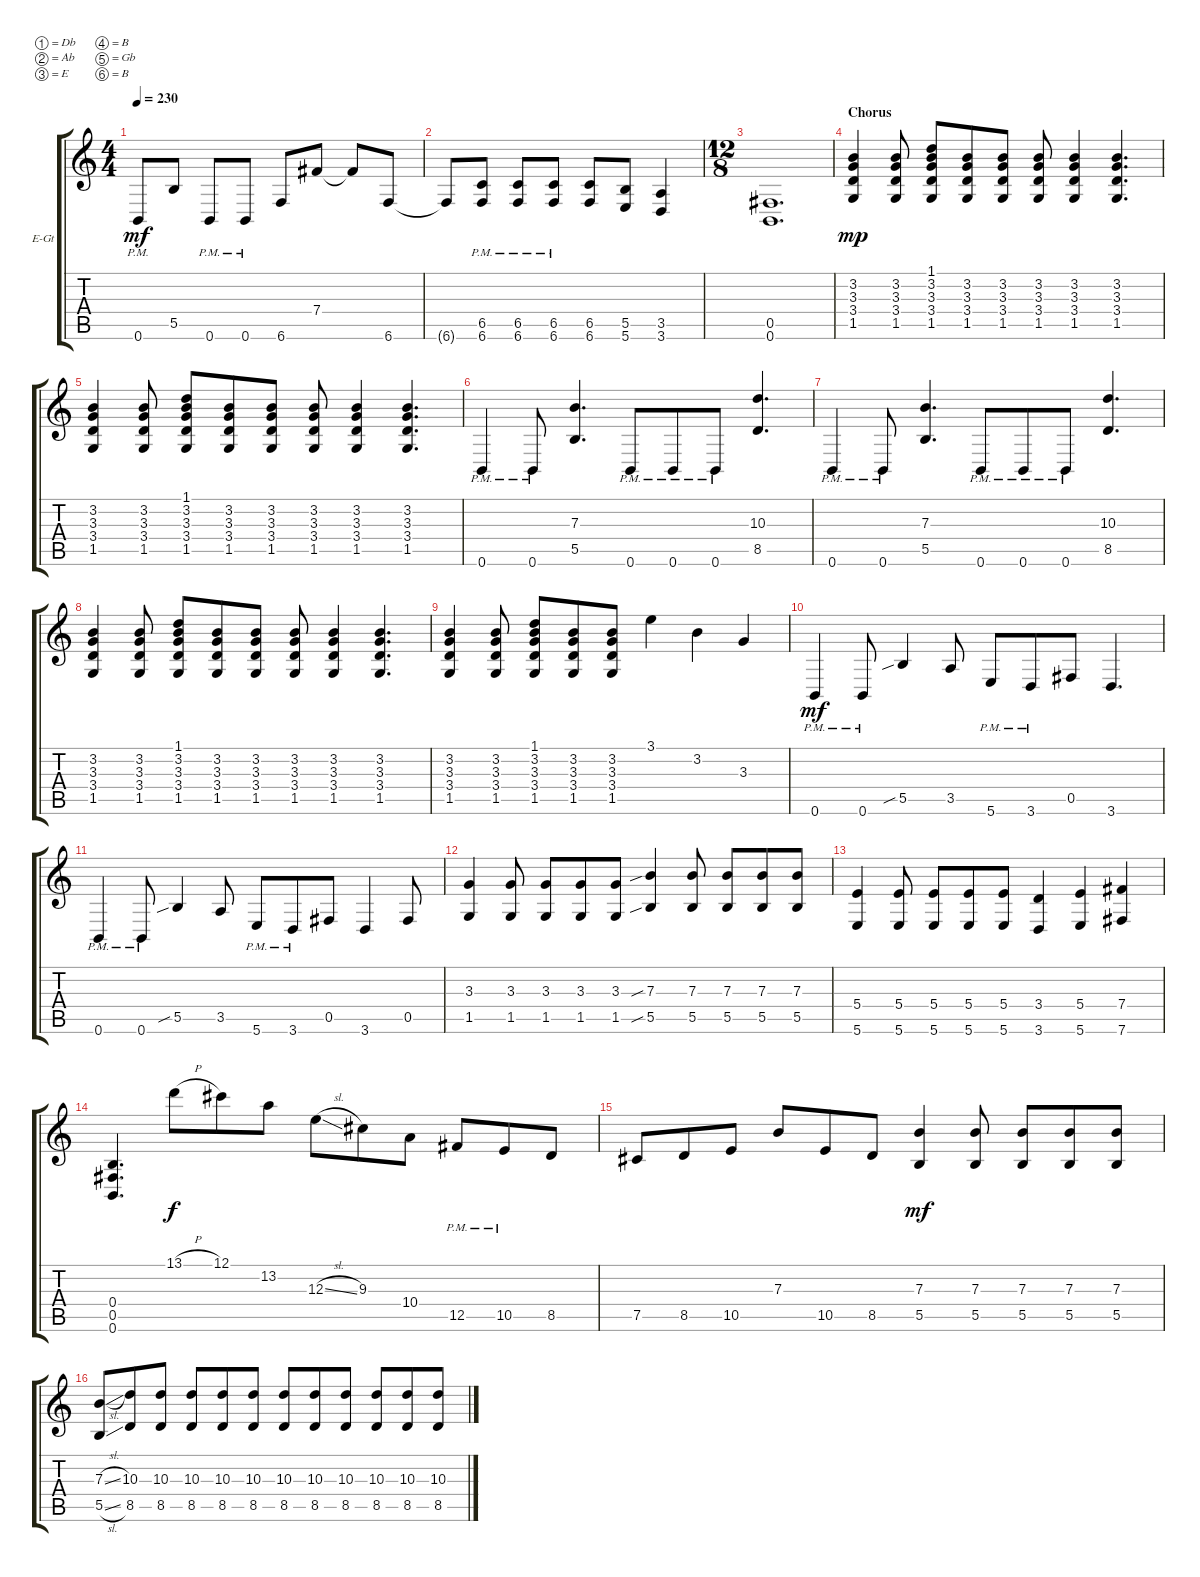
\bracketExtendMode groupsimilarinstruments
\firstSystemTrackNameOrientation horizontal
\otherSystemsTrackNameOrientation horizontal
\track ("Electric Guitar 1" "E-Gt") {instrument distortionguitar}
\staff {score tabs}
\tuning (Db4 Ab3 E3 B2 Gb2 B1)
\ts (4 4)
\tempo 230
\clef g2
\ks c
0.6{pm}.8{dy mf} 5.5.8 0.6{pm}.8 0.6{pm}.8 6.6.8 7.4.8 7.4{t}.8 6.6.8 |
6.6{t}.8 (6.6{pm} 6.5{pm}).8 (6.5{pm} 6.6{pm}).8 (6.5{pm} 6.6{pm}).8 (6.6 6.5).8 (5.6 5.5).8 (3.6 3.5).4 |
\ts (12 8)
(0.6 0.5).1{d} |
\section ("" "Chorus")
(3.4 1.5 3.3 3.2).4{dy mp} (3.4 1.5 3.3 3.2).8 (3.4 1.5 3.3 3.2 1.1).8 (3.4 1.5 3.3 3.2).8 (3.4 1.5 3.3 3.2).8 (3.4 1.5 3.3 3.2).8 (3.4 1.5 3.3 3.2).4 (3.4 1.5 3.3 3.2).4{d} |
(3.4 1.5 3.3 3.2).4 (3.4 1.5 3.3 3.2).8 (3.4 1.5 3.3 3.2 1.1).8 (3.4 1.5 3.3 3.2).8 (3.4 1.5 3.3 3.2).8 (3.4 1.5 3.3 3.2).8 (3.4 1.5 3.3 3.2).4 (3.4 1.5 3.3 3.2).4{d} |
0.6{pm}.4 0.6{pm}.8 (5.5 7.3).4{d} 0.6{pm}.8 0.6{pm}.8 0.6{pm}.8 (8.5 10.3).4{d} |
0.6{pm}.4 0.6{pm}.8 (5.5 7.3).4{d} 0.6{pm}.8 0.6{pm}.8 0.6{pm}.8 (8.5 10.3).4{d} |
(3.4 1.5 3.3 3.2).4 (3.4 1.5 3.3 3.2).8 (3.4 1.5 3.3 3.2 1.1).8 (3.4 1.5 3.3 3.2).8 (3.4 1.5 3.3 3.2).8 (3.4 1.5 3.3 3.2).8 (3.4 1.5 3.3 3.2).4 (3.4 1.5 3.3 3.2).4{d} |
(3.4 1.5 3.3 3.2).4 (3.4 1.5 3.3 3.2).8 (3.4 1.5 3.3 3.2 1.1).8 (3.4 1.5 3.3 3.2).8 (3.4 1.5 3.3 3.2).8 3.1.4 3.2.4 3.3.4 |
0.6{pm}.4{dy mf} 0.6{pm}.8 5.5{sib}.4 3.5.8 5.6{pm}.8 3.6{pm}.8 0.5.8 3.6.4{d} |
0.6{pm}.4 0.6{pm}.8 5.5{sib}.4 3.5.8 5.6{pm}.8 3.6{pm}.8 0.5.8 3.6.4 0.5.8 |
(1.5 3.3).4 (1.5 3.3).8 (1.5 3.3).8 (1.5 3.3).8 (1.5 3.3).8 (7.3{sib} 5.5{sib}).4 (7.3 5.5).8 (7.3 5.5).8 (7.3 5.5).8 (7.3 5.5).8 |
(5.6 5.4).4 (5.4 5.6).8 (5.6 5.4).8 (5.6 5.4).8 (5.6 5.4).8 (3.6 3.4).4 (5.6 5.4).4 (7.6 7.4).4 |
(0.6 0.5 0.4).4{d} 13.1{h}.8{dy f} 12.1.8 13.2.8 12.3{sl}.8 9.3.8 10.4.8 12.5{pm}.8 10.5{pm}.8 8.5.8 |
7.5.8 8.5.8 10.5.8 7.3.8 10.5.8 8.5.8 (5.5 7.3).4{dy mf} (5.5 7.3).8 (7.3 5.5).8 (7.3 5.5).8 (7.3 5.5).8 |
(5.5{sl} 7.3{sl}).8 (8.5 10.3).8 (10.3 8.5).8 (10.3 8.5).8 (10.3 8.5).8 (8.5 10.3).8 (10.3 8.5).8 (10.3 8.5).8 (8.5 10.3).8 (10.3 8.5).8 (10.3 8.5).8 (8.5 10.3).8
